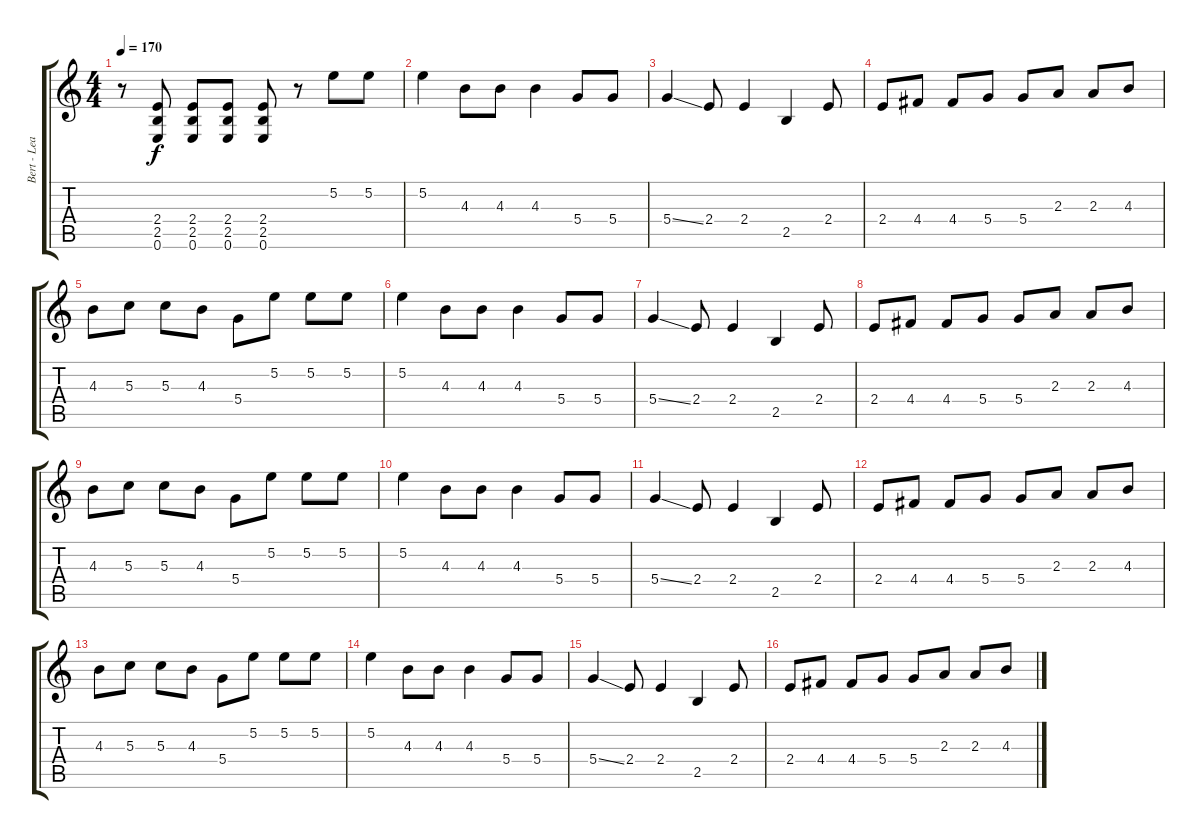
\track ("Bert - Lead" "Bert - Lea") {instrument electricguitarclean}
\staff {score tabs}
\tuning (E4 B3 G3 D3 A2 E2) {hide}
\ts (4 4)
\tempo 170
\clef g2
\ks c
r.8{dy f} (2.4 2.5 0.6).8 (2.4 2.5 0.6).8 (2.4 2.5 0.6).8 (2.4 2.5 0.6).8 r.8 5.2.8 5.2.8 |
5.2.4 4.3.8 4.3.8 4.3.4 5.4.8 5.4.8 |
5.4{ss}.4 2.4.8 2.4.4 2.5.4 2.4.8 |
2.4.8 4.4.8 4.4.8 5.4.8 5.4.8 2.3.8 2.3.8 4.3.8 |
4.3.8 5.3.8 5.3.8 4.3.8 5.4.8 5.2.8 5.2.8 5.2.8 |
5.2.4 4.3.8 4.3.8 4.3.4 5.4.8 5.4.8 |
5.4{ss}.4 2.4.8 2.4.4 2.5.4 2.4.8 |
2.4.8 4.4.8 4.4.8 5.4.8 5.4.8 2.3.8 2.3.8 4.3.8 |
4.3.8 5.3.8 5.3.8 4.3.8 5.4.8 5.2.8 5.2.8 5.2.8 |
5.2.4 4.3.8 4.3.8 4.3.4 5.4.8 5.4.8 |
5.4{ss}.4 2.4.8 2.4.4 2.5.4 2.4.8 |
2.4.8 4.4.8 4.4.8 5.4.8 5.4.8 2.3.8 2.3.8 4.3.8 |
4.3.8 5.3.8 5.3.8 4.3.8 5.4.8 5.2.8 5.2.8 5.2.8 |
5.2.4 4.3.8 4.3.8 4.3.4 5.4.8 5.4.8 |
5.4{ss}.4 2.4.8 2.4.4 2.5.4 2.4.8 |
2.4.8 4.4.8 4.4.8 5.4.8 5.4.8 2.3.8 2.3.8 4.3.8
